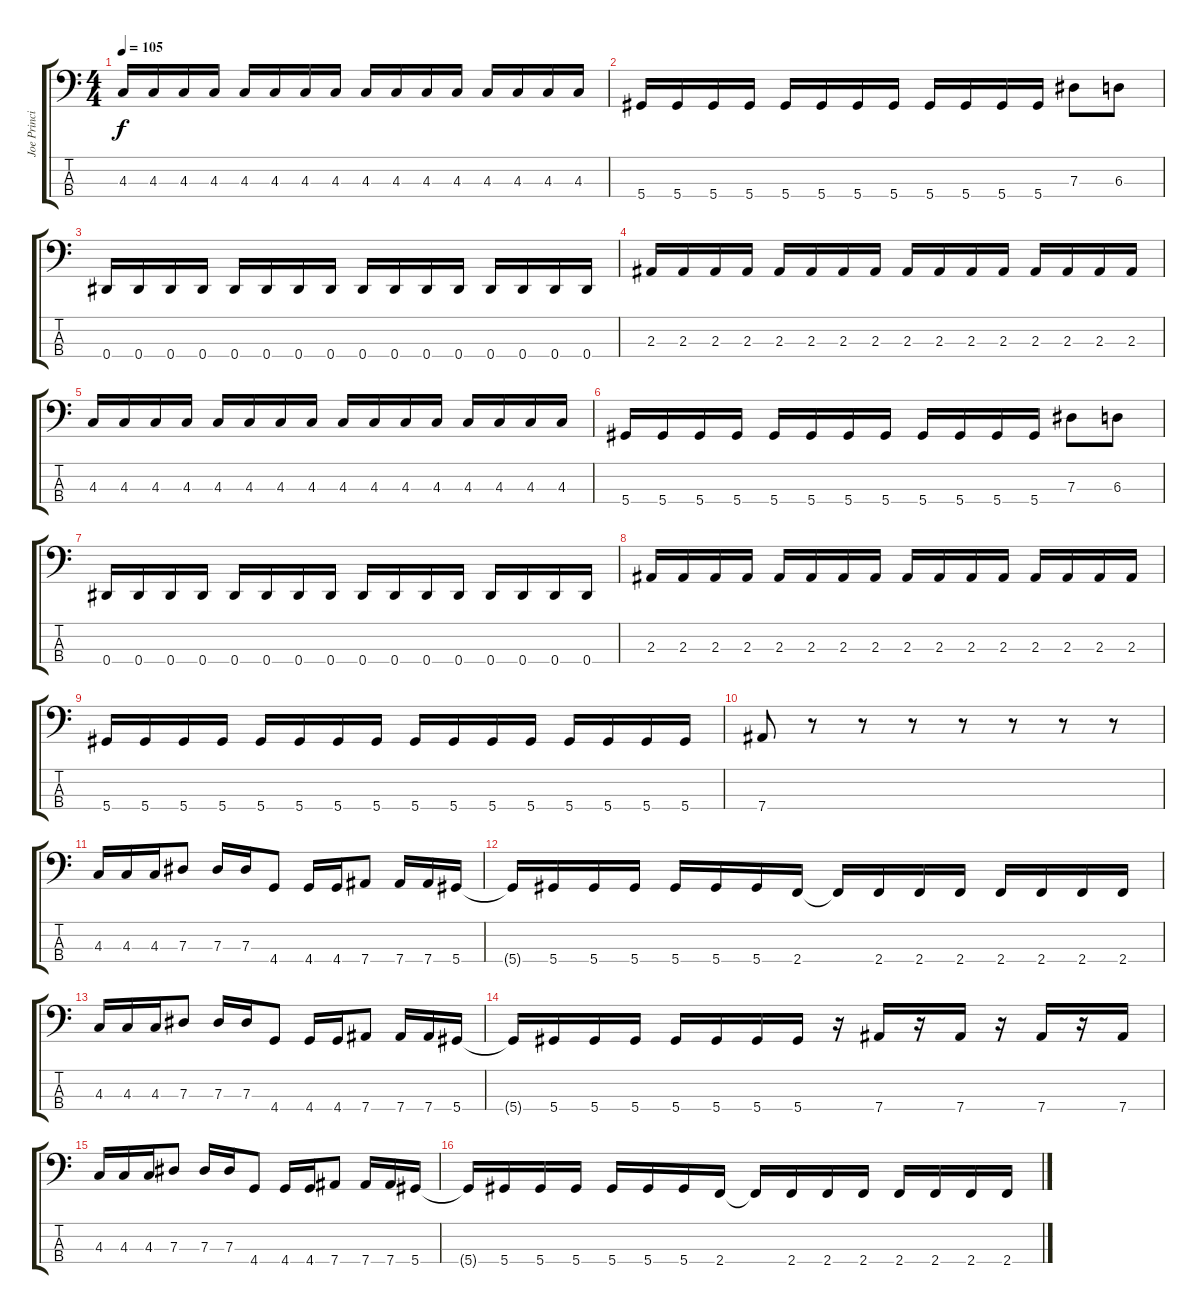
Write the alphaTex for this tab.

\track ("Joe Principe" "Joe Princi") {instrument electricbasspick}
\staff {score tabs}
\tuning (Gb2 Db2 Ab1 Eb1) {hide}
\ts (4 4)
\tempo 105
\clef f4
\ks c
4.3.16{dy f} 4.3.16 4.3.16 4.3.16 4.3.16 4.3.16 4.3.16 4.3.16 4.3.16 4.3.16 4.3.16 4.3.16 4.3.16 4.3.16 4.3.16 4.3.16 |
5.4.16 5.4.16 5.4.16 5.4.16 5.4.16 5.4.16 5.4.16 5.4.16 5.4.16 5.4.16 5.4.16 5.4.16 7.3.8 6.3.8 |
0.4.16 0.4.16 0.4.16 0.4.16 0.4.16 0.4.16 0.4.16 0.4.16 0.4.16 0.4.16 0.4.16 0.4.16 0.4.16 0.4.16 0.4.16 0.4.16 |
2.3.16 2.3.16 2.3.16 2.3.16 2.3.16 2.3.16 2.3.16 2.3.16 2.3.16 2.3.16 2.3.16 2.3.16 2.3.16 2.3.16 2.3.16 2.3.16 |
4.3.16 4.3.16 4.3.16 4.3.16 4.3.16 4.3.16 4.3.16 4.3.16 4.3.16 4.3.16 4.3.16 4.3.16 4.3.16 4.3.16 4.3.16 4.3.16 |
5.4.16 5.4.16 5.4.16 5.4.16 5.4.16 5.4.16 5.4.16 5.4.16 5.4.16 5.4.16 5.4.16 5.4.16 7.3.8 6.3.8 |
0.4.16 0.4.16 0.4.16 0.4.16 0.4.16 0.4.16 0.4.16 0.4.16 0.4.16 0.4.16 0.4.16 0.4.16 0.4.16 0.4.16 0.4.16 0.4.16 |
2.3.16 2.3.16 2.3.16 2.3.16 2.3.16 2.3.16 2.3.16 2.3.16 2.3.16 2.3.16 2.3.16 2.3.16 2.3.16 2.3.16 2.3.16 2.3.16 |
5.4.16 5.4.16 5.4.16 5.4.16 5.4.16 5.4.16 5.4.16 5.4.16 5.4.16 5.4.16 5.4.16 5.4.16 5.4.16 5.4.16 5.4.16 5.4.16 |
7.4.8 r.8 r.8 r.8 r.8 r.8 r.8 r.8 |
4.3.16 4.3.16 4.3.16 7.3.8 7.3.16 7.3.16 4.4.8 4.4.16 4.4.16 7.4.8 7.4.16 7.4.16 5.4.16 |
5.4{t}.16 5.4.16 5.4.16 5.4.16 5.4.16 5.4.16 5.4.16 2.4.16 2.4{t}.16 2.4.16 2.4.16 2.4.16 2.4.16 2.4.16 2.4.16 2.4.16 |
4.3.16 4.3.16 4.3.16 7.3.8 7.3.16 7.3.16 4.4.8 4.4.16 4.4.16 7.4.8 7.4.16 7.4.16 5.4.16 |
5.4{t}.16 5.4.16 5.4.16 5.4.16 5.4.16 5.4.16 5.4.16 5.4.16 r.16 7.4.16 r.16 7.4.16 r.16 7.4.16 r.16 7.4.16 |
4.3.16 4.3.16 4.3.16 7.3.8 7.3.16 7.3.16 4.4.8 4.4.16 4.4.16 7.4.8 7.4.16 7.4.16 5.4.16 |
5.4{t}.16 5.4.16 5.4.16 5.4.16 5.4.16 5.4.16 5.4.16 2.4.16 2.4{t}.16 2.4.16 2.4.16 2.4.16 2.4.16 2.4.16 2.4.16 2.4.16
